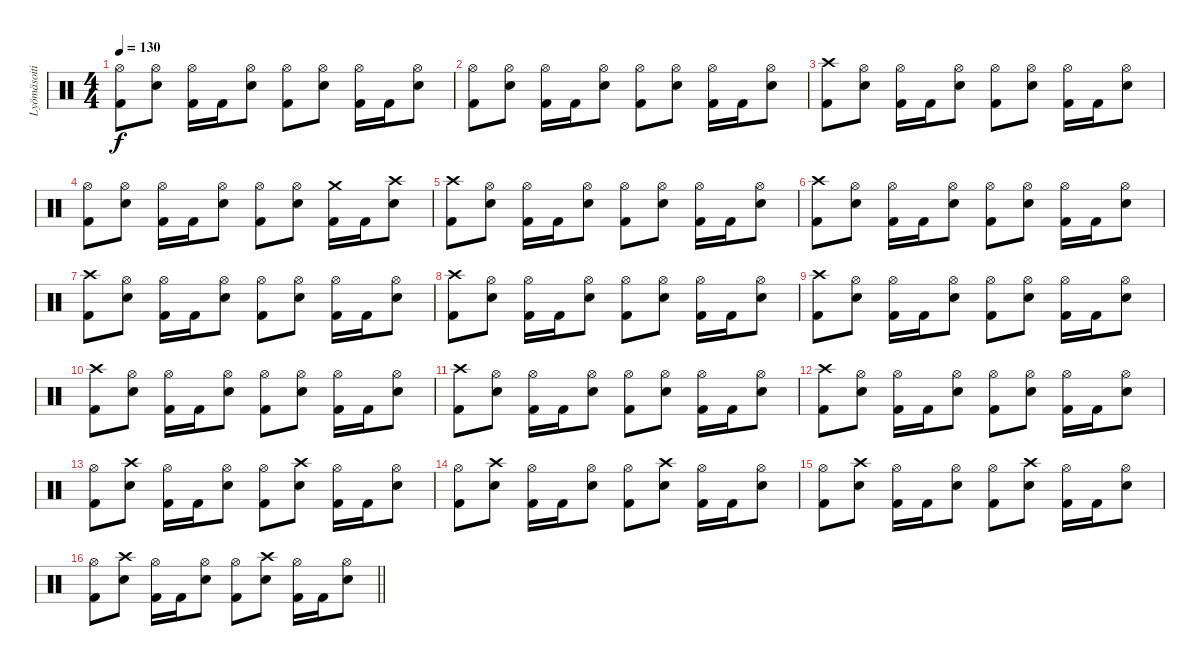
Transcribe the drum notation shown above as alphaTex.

\track ("Lyömäsoitin" "Lyömäsoiti") {instrument percussion}
\staff {score}
\articulation defaults
\ts (4 4)
\tempo 130
\clef neutral
\ks c
("Hi-Hat (open)" "Kick (hit) 2").8{dy f} ("Hi-Hat (open)" "Snare (hit) 2").8 ("Hi-Hat (open)" "Kick (hit) 2").16 "Kick (hit) 2".16 ("Hi-Hat (open)" "Snare (hit) 2").8 ("Hi-Hat (open)" "Kick (hit) 2").8 ("Hi-Hat (open)" "Snare (hit) 2").8 ("Hi-Hat (open)" "Kick (hit) 2").16 "Kick (hit) 2".16 ("Hi-Hat (open)" "Snare (hit) 2").8 |
("Hi-Hat (open)" "Kick (hit) 2").8 ("Hi-Hat (open)" "Snare (hit) 2").8 ("Hi-Hat (open)" "Kick (hit) 2").16 "Kick (hit) 2".16 ("Hi-Hat (open)" "Snare (hit) 2").8 ("Hi-Hat (open)" "Kick (hit) 2").8 ("Hi-Hat (open)" "Snare (hit) 2").8 ("Hi-Hat (open)" "Kick (hit) 2").16 "Kick (hit) 2".16 ("Hi-Hat (open)" "Snare (hit) 2").8 |
("Crash high (hit)" "Kick (hit) 2").8 ("Hi-Hat (open)" "Snare (hit) 2").8 ("Hi-Hat (open)" "Kick (hit) 2").16 "Kick (hit) 2".16 ("Hi-Hat (open)" "Snare (hit) 2").8 ("Hi-Hat (open)" "Kick (hit) 2").8 ("Hi-Hat (open)" "Snare (hit) 2").8 ("Hi-Hat (open)" "Kick (hit) 2").16 "Kick (hit) 2".16 ("Hi-Hat (open)" "Snare (hit) 2").8 |
("Hi-Hat (open)" "Kick (hit) 2").8 ("Hi-Hat (open)" "Snare (hit) 2").8 ("Hi-Hat (open)" "Kick (hit) 2").16 "Kick (hit) 2".16 ("Hi-Hat (open)" "Snare (hit) 2").8 ("Hi-Hat (open)" "Kick (hit) 2").8 ("Hi-Hat (open)" "Snare (hit) 2").8 ("Crash medium (hit)" "Kick (hit) 2").16 "Kick (hit) 2".16 ("Crash high (hit)" "Snare (hit) 2").8 |
("Crash high (hit)" "Kick (hit) 2").8 ("Hi-Hat (open)" "Snare (hit) 2").8 ("Hi-Hat (open)" "Kick (hit) 2").16 "Kick (hit) 2".16 ("Hi-Hat (open)" "Snare (hit) 2").8 ("Hi-Hat (open)" "Kick (hit) 2").8 ("Hi-Hat (open)" "Snare (hit) 2").8 ("Hi-Hat (open)" "Kick (hit) 2").16 "Kick (hit) 2".16 ("Hi-Hat (open)" "Snare (hit) 2").8 |
("Crash high (hit)" "Kick (hit) 2").8 ("Hi-Hat (open)" "Snare (hit) 2").8 ("Hi-Hat (open)" "Kick (hit) 2").16 "Kick (hit) 2".16 ("Hi-Hat (open)" "Snare (hit) 2").8 ("Hi-Hat (open)" "Kick (hit) 2").8 ("Hi-Hat (open)" "Snare (hit) 2").8 ("Hi-Hat (open)" "Kick (hit) 2").16 "Kick (hit) 2".16 ("Hi-Hat (open)" "Snare (hit) 2").8 |
("Crash high (hit)" "Kick (hit) 2").8 ("Hi-Hat (open)" "Snare (hit) 2").8 ("Hi-Hat (open)" "Kick (hit) 2").16 "Kick (hit) 2".16 ("Hi-Hat (open)" "Snare (hit) 2").8 ("Hi-Hat (open)" "Kick (hit) 2").8 ("Hi-Hat (open)" "Snare (hit) 2").8 ("Hi-Hat (open)" "Kick (hit) 2").16 "Kick (hit) 2".16 ("Hi-Hat (open)" "Snare (hit) 2").8 |
("Crash high (hit)" "Kick (hit) 2").8 ("Hi-Hat (open)" "Snare (hit) 2").8 ("Hi-Hat (open)" "Kick (hit) 2").16 "Kick (hit) 2".16 ("Hi-Hat (open)" "Snare (hit) 2").8 ("Hi-Hat (open)" "Kick (hit) 2").8 ("Hi-Hat (open)" "Snare (hit) 2").8 ("Hi-Hat (open)" "Kick (hit) 2").16 "Kick (hit) 2".16 ("Hi-Hat (open)" "Snare (hit) 2").8 |
("Crash high (hit)" "Kick (hit) 2").8 ("Hi-Hat (open)" "Snare (hit) 2").8 ("Hi-Hat (open)" "Kick (hit) 2").16 "Kick (hit) 2".16 ("Hi-Hat (open)" "Snare (hit) 2").8 ("Hi-Hat (open)" "Kick (hit) 2").8 ("Hi-Hat (open)" "Snare (hit) 2").8 ("Hi-Hat (open)" "Kick (hit) 2").16 "Kick (hit) 2".16 ("Hi-Hat (open)" "Snare (hit) 2").8 |
("Crash high (hit)" "Kick (hit) 2").8 ("Hi-Hat (open)" "Snare (hit) 2").8 ("Hi-Hat (open)" "Kick (hit) 2").16 "Kick (hit) 2".16 ("Hi-Hat (open)" "Snare (hit) 2").8 ("Hi-Hat (open)" "Kick (hit) 2").8 ("Hi-Hat (open)" "Snare (hit) 2").8 ("Hi-Hat (open)" "Kick (hit) 2").16 "Kick (hit) 2".16 ("Hi-Hat (open)" "Snare (hit) 2").8 |
("Crash high (hit)" "Kick (hit) 2").8 ("Hi-Hat (open)" "Snare (hit) 2").8 ("Hi-Hat (open)" "Kick (hit) 2").16 "Kick (hit) 2".16 ("Hi-Hat (open)" "Snare (hit) 2").8 ("Hi-Hat (open)" "Kick (hit) 2").8 ("Hi-Hat (open)" "Snare (hit) 2").8 ("Hi-Hat (open)" "Kick (hit) 2").16 "Kick (hit) 2".16 ("Hi-Hat (open)" "Snare (hit) 2").8 |
("Crash high (hit)" "Kick (hit) 2").8 ("Hi-Hat (open)" "Snare (hit) 2").8 ("Hi-Hat (open)" "Kick (hit) 2").16 "Kick (hit) 2".16 ("Hi-Hat (open)" "Snare (hit) 2").8 ("Hi-Hat (open)" "Kick (hit) 2").8 ("Hi-Hat (open)" "Snare (hit) 2").8 ("Hi-Hat (open)" "Kick (hit) 2").16 "Kick (hit) 2".16 ("Hi-Hat (open)" "Snare (hit) 2").8 |
("Hi-Hat (open)" "Kick (hit) 2").8 ("Crash high (hit)" "Snare (hit) 2").8 ("Hi-Hat (open)" "Kick (hit) 2").16 "Kick (hit) 2".16 ("Hi-Hat (open)" "Snare (hit) 2").8 ("Hi-Hat (open)" "Kick (hit) 2").8 ("Crash high (hit)" "Snare (hit) 2").8 ("Hi-Hat (open)" "Kick (hit) 2").16 "Kick (hit) 2".16 ("Hi-Hat (open)" "Snare (hit) 2").8 |
("Hi-Hat (open)" "Kick (hit) 2").8 ("Crash high (hit)" "Snare (hit) 2").8 ("Hi-Hat (open)" "Kick (hit) 2").16 "Kick (hit) 2".16 ("Hi-Hat (open)" "Snare (hit) 2").8 ("Hi-Hat (open)" "Kick (hit) 2").8 ("Crash high (hit)" "Snare (hit) 2").8 ("Hi-Hat (open)" "Kick (hit) 2").16 "Kick (hit) 2".16 ("Hi-Hat (open)" "Snare (hit) 2").8 |
("Hi-Hat (open)" "Kick (hit) 2").8 ("Crash high (hit)" "Snare (hit) 2").8 ("Hi-Hat (open)" "Kick (hit) 2").16 "Kick (hit) 2".16 ("Hi-Hat (open)" "Snare (hit) 2").8 ("Hi-Hat (open)" "Kick (hit) 2").8 ("Crash high (hit)" "Snare (hit) 2").8 ("Hi-Hat (open)" "Kick (hit) 2").16 "Kick (hit) 2".16 ("Hi-Hat (open)" "Snare (hit) 2").8 |
\barLineRight lightlight
("Hi-Hat (open)" "Kick (hit) 2").8 ("Crash high (hit)" "Snare (hit) 2").8 ("Hi-Hat (open)" "Kick (hit) 2").16 "Kick (hit) 2".16 ("Hi-Hat (open)" "Snare (hit) 2").8 ("Hi-Hat (open)" "Kick (hit) 2").8 ("Crash high (hit)" "Snare (hit) 2").8 ("Hi-Hat (open)" "Kick (hit) 2").16 "Kick (hit) 2".16 ("Hi-Hat (open)" "Snare (hit) 2").8
